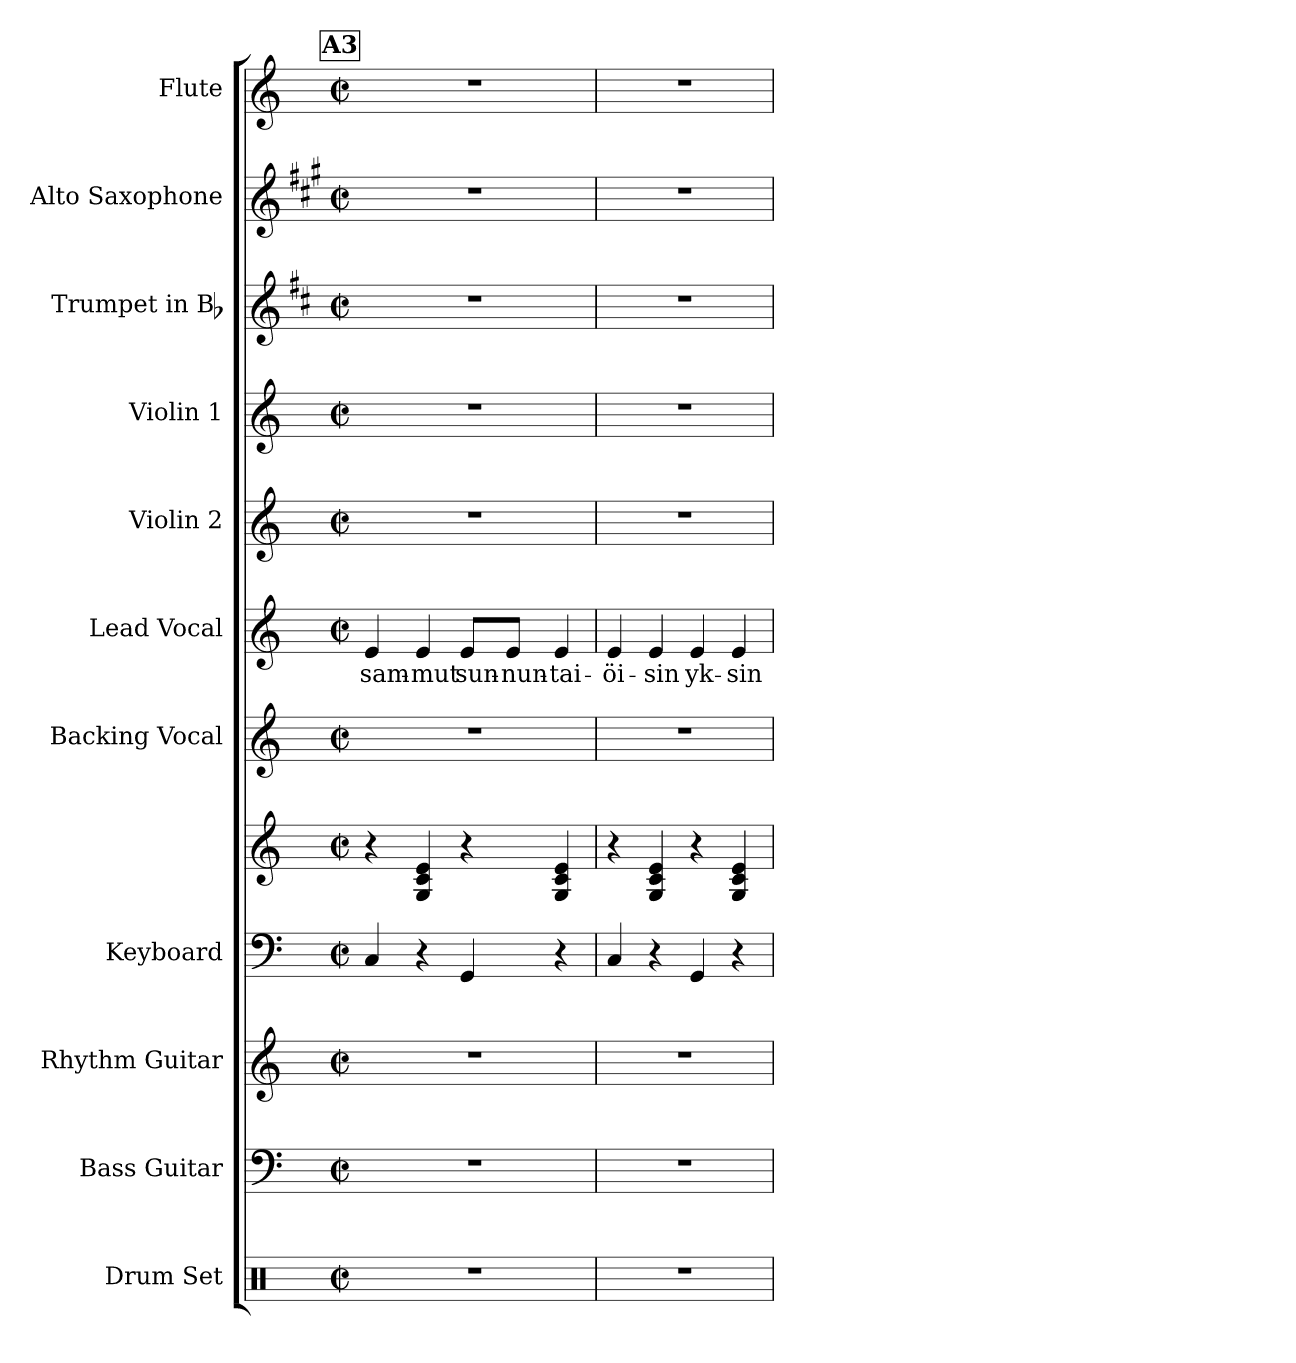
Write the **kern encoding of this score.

**kern	**kern	**kern	**kern	**kern	**kern	**kern	**text	**kern	**kern	**kern	**kern	**kern
*part11	*part10	*part9	*part8	*part8	*part7	*part6	*part6	*part5	*part4	*part3	*part2	*part1
*staff12	*staff11	*staff10	*staff9	*staff8	*staff7	*staff6	*staff6	*staff5	*staff4	*staff3	*staff2	*staff1
*I"Drum Set	*I"Bass Guitar	*I"Rhythm Guitar	*I"Keyboard	*	*I"Backing Vocal	*I"Lead Vocal	*	*I"Violin 2	*I"Violin 1	*I"Trumpet in Bb	*I"Alto Saxophone	*I"Flute
*I'Dr.	*I'Bass	*I'Rhy.	*I'Kbd.	*	*	*	*	*I'Vln. 2	*I'Vln. 1	*I'Tpt.	*I'Alto Sax.	*I'Fl.
!!LO:PB:g=z
*clefX	*clefF4	*clefG2	*clefF4	*clefG2	*clefG2	*clefG2	*	*clefG2	*clefG2	*clefG2	*clefG2	*clefG2
*	*ITrd7c12	*ITrd7c12	*	*	*	*	*	*	*	*ITrd1c2	*ITrd5c9	*
*k[]	*k[]	*k[]	*k[]	*k[]	*k[]	*k[]	*	*k[]	*k[]	*k[]	*k[]	*k[]
*C:	*C:	*C:	*C:	*C:	*C:	*C:	*	*C:	*C:	*C:	*C:	*C:
*M2/2	*M2/2	*M2/2	*M2/2	*M2/2	*M2/2	*M2/2	*	*M2/2	*M2/2	*M2/2	*M2/2	*M2/2
*met(c|)	*met(c|)	*met(c|)	*met(c|)	*met(c|)	*met(c|)	*met(c|)	*	*met(c|)	*met(c|)	*met(c|)	*met(c|)	*met(c|)
!!LO:REH:place=s1:B:color=#000000:enc=box:fs=15.4134:t=A3
=89	=89	=89	=89	=89	=89	=89	=89	=89	=89	=89	=89	=89
!	!	!	!	!	!	!	!LO:LY:b:color=#000000	!	!	!	!	!
1r	1r	1r	4Ci/	4r	1r	4ei/	sam-	1r	1r	1r	1r	1r
!	!	!	!	!	!	!	!LO:LY:b:color=#000000	!	!	!	!	!
.	.	.	4r	4Gi/ 4ci 4ei	.	4ei/	-mut	.	.	.	.	.
!	!	!	!	!	!	!	!LO:LY:b:color=#000000	!	!	!	!	!
.	.	.	4GGi/	4r	.	8ei/L	sun-	.	.	.	.	.
!	!	!	!	!	!	!	!LO:LY:b:color=#000000	!	!	!	!	!
.	.	.	.	.	.	8ei/J	-nun-	.	.	.	.	.
!	!	!	!	!	!	!	!LO:LY:b:color=#000000	!	!	!	!	!
.	.	.	4r	4Gi/ 4ci 4ei	.	4ei/	-tai-	.	.	.	.	.
=90	=90	=90	=90	=90	=90	=90	=90	=90	=90	=90	=90	=90
!	!	!	!	!	!	!	!LO:LY:b:color=#000000	!	!	!	!	!
1r	1r	1r	4Ci/	4r	1r	4ei/	-öi-	1r	1r	1r	1r	1r
!	!	!	!	!	!	!	!LO:LY:b:color=#000000	!	!	!	!	!
.	.	.	4r	4Gi/ 4ci 4ei	.	4ei/	-sin	.	.	.	.	.
!	!	!	!	!	!	!	!LO:LY:b:color=#000000	!	!	!	!	!
.	.	.	4GGi/	4r	.	4ei/	yk-	.	.	.	.	.
!	!	!	!	!	!	!	!LO:LY:b:color=#000000	!	!	!	!	!
.	.	.	4r	4Gi/ 4ci 4ei	.	4ei/	-sin	.	.	.	.	.
=	=	=	=	=	=	=	=	=	=	=	=	=
*-	*-	*-	*-	*-	*-	*-	*-	*-	*-	*-	*-	*-
